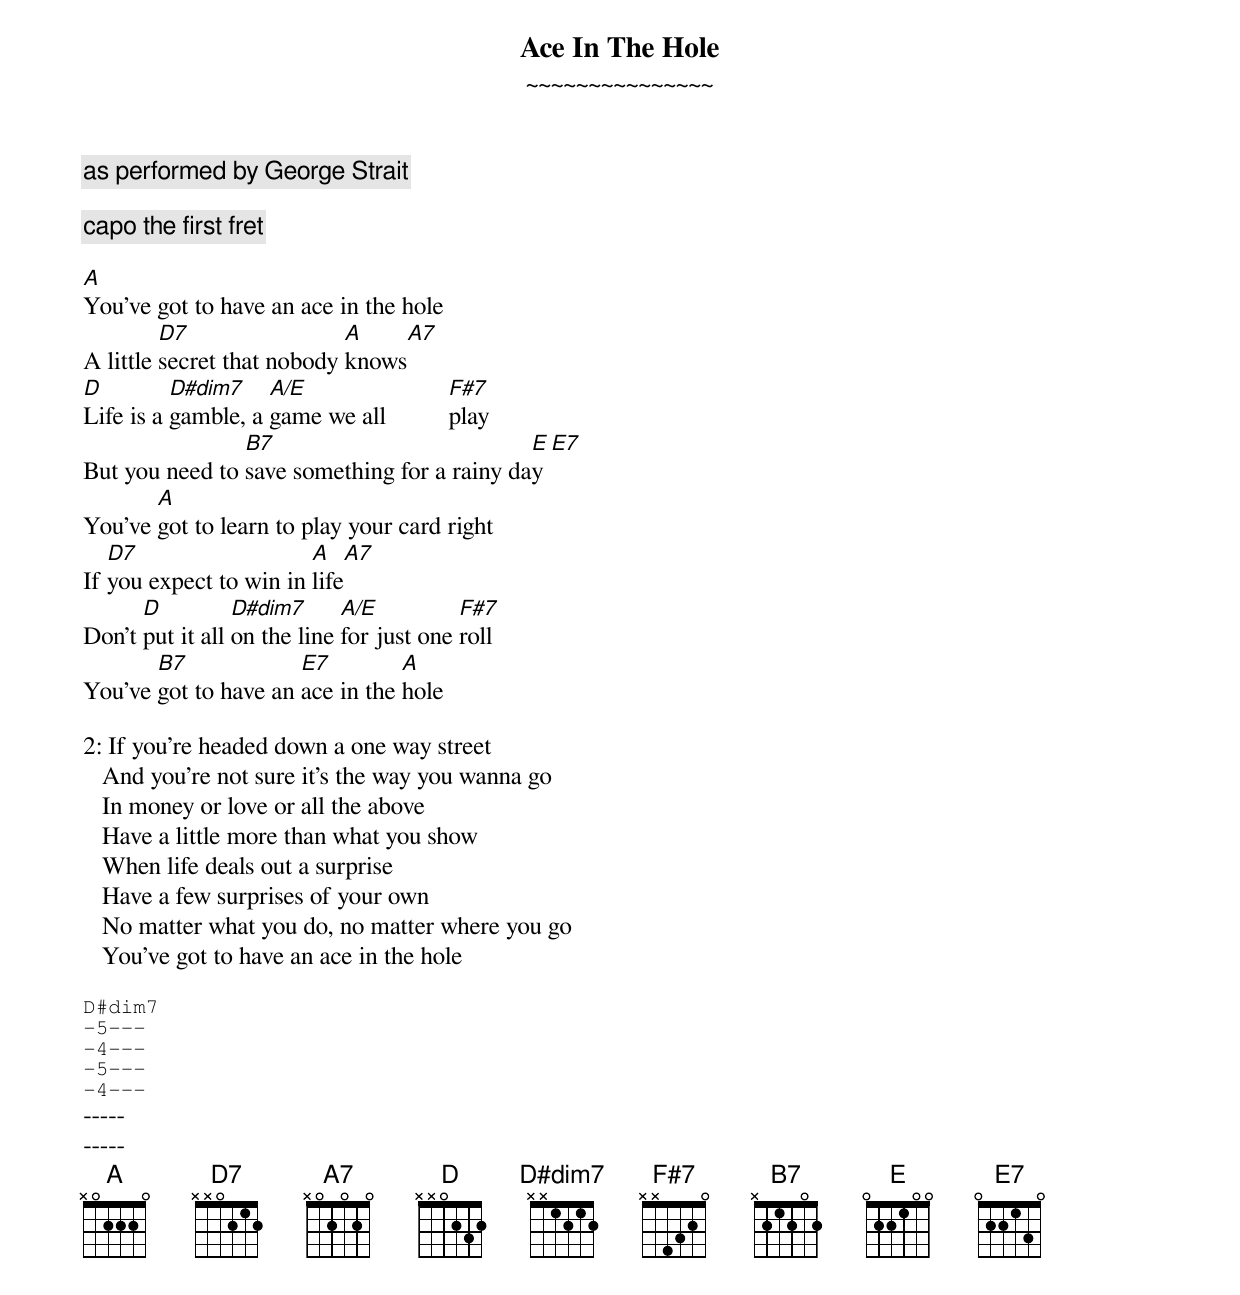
Ace In The Hole
~~~~~~~~~~~~~~~
as performed by George Strait

capo the first fret

A
You've got to have an ace in the hole
         D7                 A     A7
A little secret that nobody knows
D         D#dim7    A/E                  F#7
Life is a gamble, a game we all          play
		B7                           E        E7
But you need to save something for a rainy day
       A
You've got to learn to play your card right
   D7                   A    A7
If you expect to win in life
      D          D#dim7      A/E          F#7
Don't put it all on the line for just one roll
       B7             E7         A
You've got to have an ace in the hole

2: If you're headed down a one way street
   And you're not sure it's the way you wanna go
   In money or love or all the above
   Have a little more than what you show
   When life deals out a surprise
   Have a few surprises of your own
   No matter what you do, no matter where you go
   You've got to have an ace in the hole

D#dim7
-5---
-4---
-5---
-4---
-----
-----
